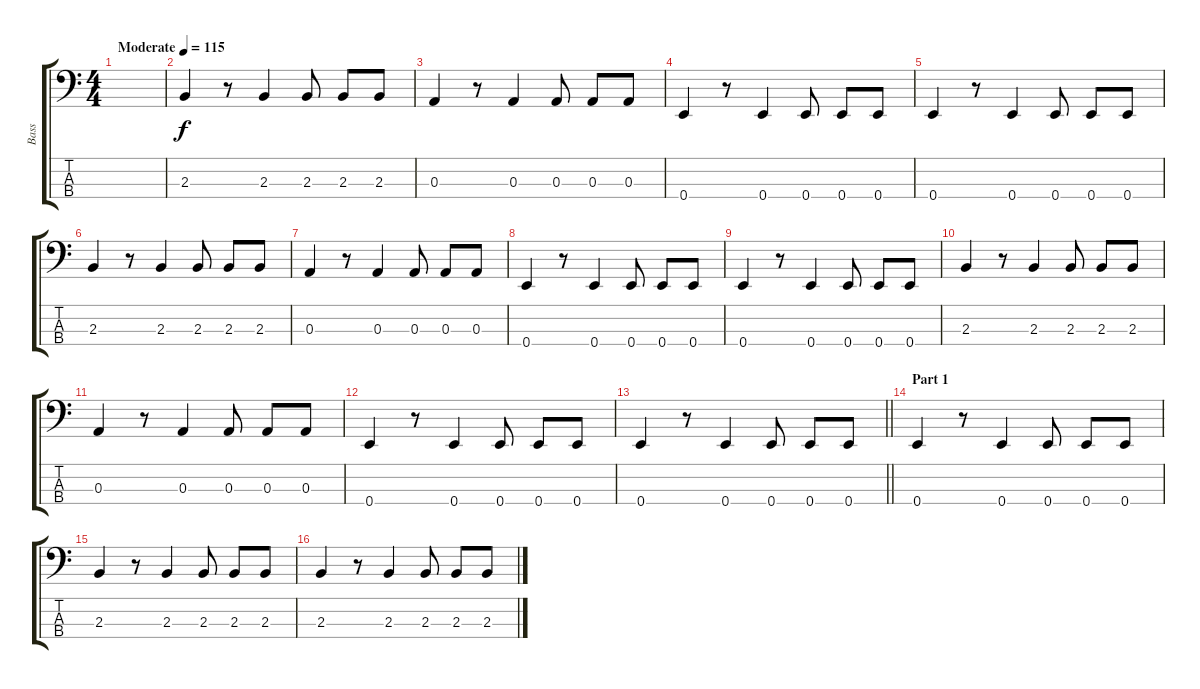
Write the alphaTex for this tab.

\track ("Bass" "Bass") {instrument electricbassfinger}
\staff {score tabs}
\tuning (G2 D2 A1 E1) {hide}
\ts (4 4)
\tempo (115 "Moderate")
\clef f4
\ks c
|
2.3.4 r.8 2.3.4 2.3.8 2.3.8 2.3.8 |
0.3.4 r.8 0.3.4 0.3.8 0.3.8 0.3.8 |
0.4.4 r.8 0.4.4 0.4.8 0.4.8 0.4.8 |
0.4.4 r.8 0.4.4 0.4.8 0.4.8 0.4.8 |
2.3.4 r.8 2.3.4 2.3.8 2.3.8 2.3.8 |
0.3.4 r.8 0.3.4 0.3.8 0.3.8 0.3.8 |
0.4.4 r.8 0.4.4 0.4.8 0.4.8 0.4.8 |
0.4.4 r.8 0.4.4 0.4.8 0.4.8 0.4.8 |
2.3.4 r.8 2.3.4 2.3.8 2.3.8 2.3.8 |
0.3.4 r.8 0.3.4 0.3.8 0.3.8 0.3.8 |
0.4.4 r.8 0.4.4 0.4.8 0.4.8 0.4.8 |
\barLineRight lightlight
0.4.4 r.8 0.4.4 0.4.8 0.4.8 0.4.8 |
\section ("" "Part 1")
0.4.4 r.8 0.4.4 0.4.8 0.4.8 0.4.8 |
2.3.4 r.8 2.3.4 2.3.8 2.3.8 2.3.8 |
2.3.4 r.8 2.3.4 2.3.8 2.3.8 2.3.8
